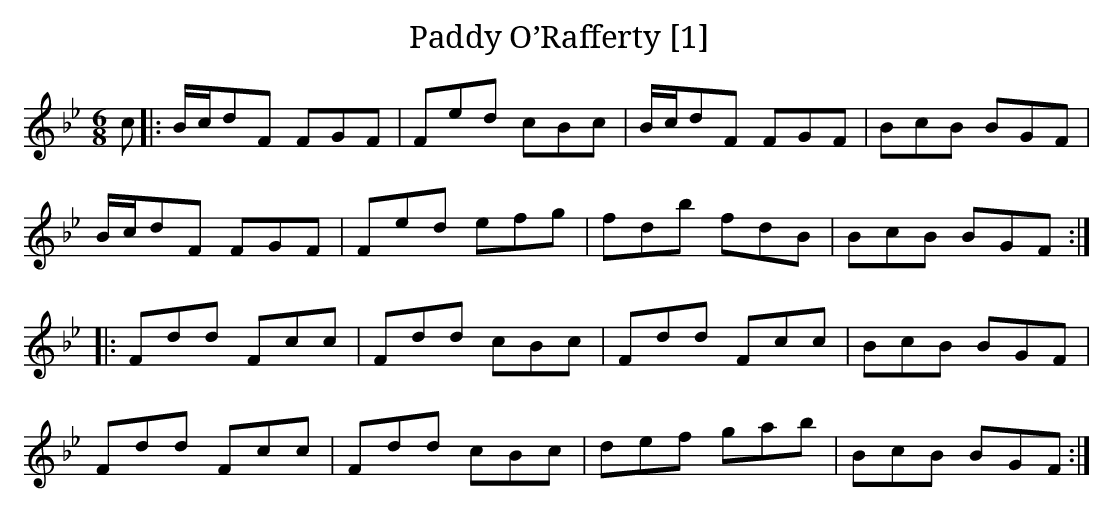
X:1
T:Paddy O’Rafferty [1]
M:6/8
L:1/8
K:Bb
c |: B/c/dF FGF | Fed cBc | B/c/dF FGF | BcB BGF |
B/c/dF FGF | Fed efg | fdb fdB | BcB BGF :|
|: Fdd Fcc | Fdd cBc | Fdd Fcc | BcB BGF |
Fdd Fcc | Fdd cBc | def gab | BcB BGF :|]
